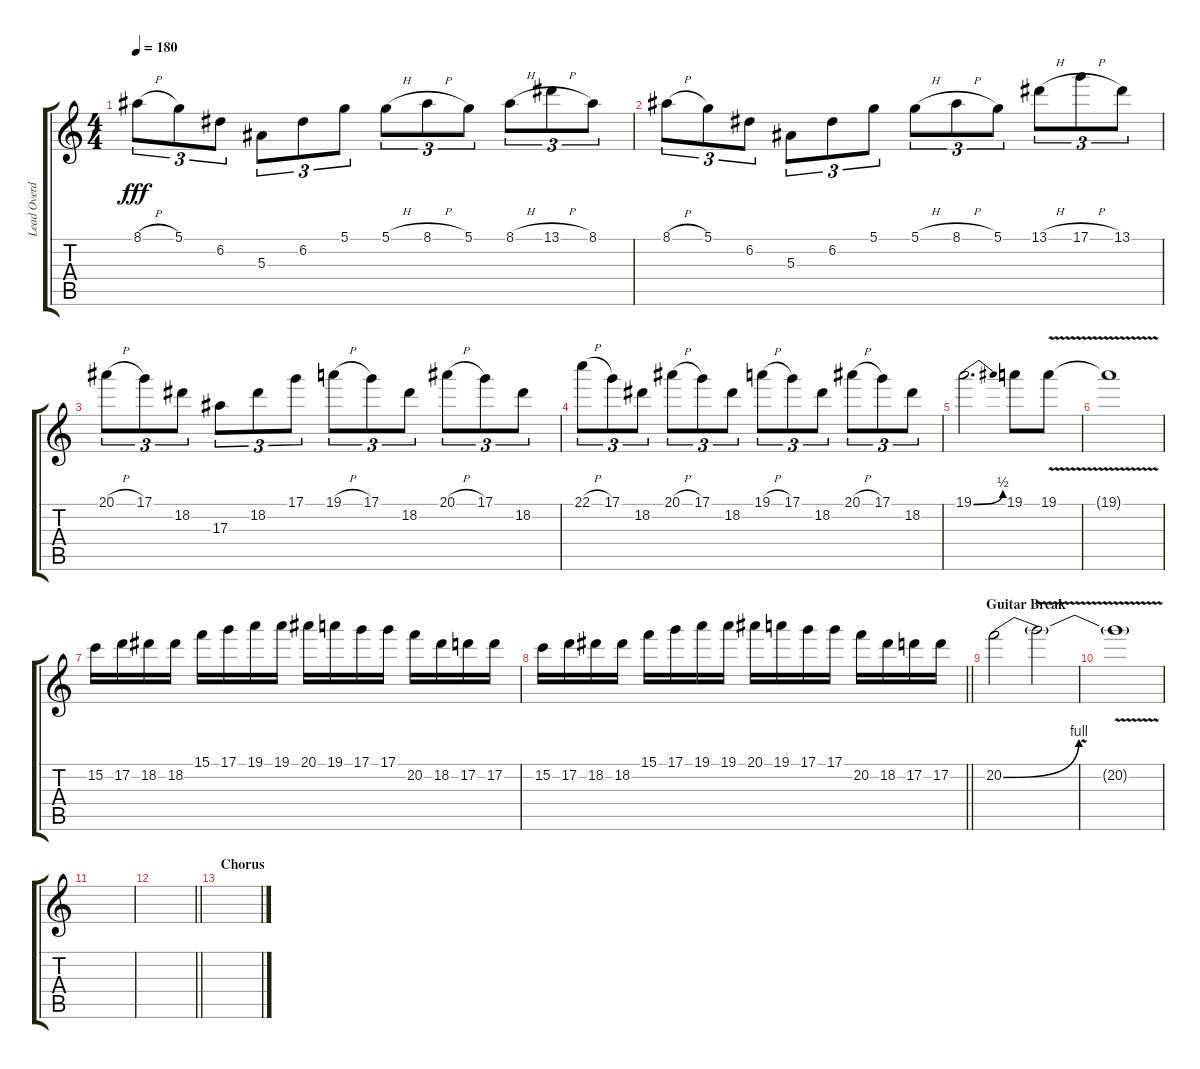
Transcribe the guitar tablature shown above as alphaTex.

\track ("Lead Overdub" "Lead Overd") {instrument distortionguitar}
\staff {score tabs}
\tuning (D4 A3 F3 C3 G2 D2) {hide}
\ts (4 4)
\tempo 180
\clef g2
\ks c
8.1{h}.8{tu (3 2) dy fff volume 8} 5.1.8{tu (3 2)} 6.2.8{tu (3 2)} 5.3.8{tu (3 2)} 6.2.8{tu (3 2)} 5.1.8{tu (3 2)} 5.1{h}.8{tu (3 2)} 8.1{h}.8{tu (3 2)} 5.1.8{tu (3 2)} 8.1{h}.8{tu (3 2)} 13.1{h}.8{tu (3 2)} 8.1.8{tu (3 2)} |
8.1{h}.8{tu (3 2)} 5.1.8{tu (3 2)} 6.2.8{tu (3 2)} 5.3.8{tu (3 2)} 6.2.8{tu (3 2)} 5.1.8{tu (3 2)} 5.1{h}.8{tu (3 2)} 8.1{h}.8{tu (3 2)} 5.1.8{tu (3 2)} 13.1{h}.8{tu (3 2)} 17.1{h}.8{tu (3 2)} 13.1.8{tu (3 2)} |
20.1{h}.8{tu (3 2)} 17.1.8{tu (3 2)} 18.2.8{tu (3 2)} 17.3.8{tu (3 2)} 18.2.8{tu (3 2)} 17.1.8{tu (3 2)} 19.1{h}.8{tu (3 2)} 17.1.8{tu (3 2)} 18.2.8{tu (3 2)} 20.1{h}.8{tu (3 2)} 17.1.8{tu (3 2)} 18.2.8{tu (3 2)} |
22.1{h}.8{tu (3 2)} 17.1.8{tu (3 2)} 18.2.8{tu (3 2)} 20.1{h}.8{tu (3 2)} 17.1.8{tu (3 2)} 18.2.8{tu (3 2)} 19.1{h}.8{tu (3 2)} 17.1.8{tu (3 2)} 18.2.8{tu (3 2)} 20.1{h}.8{tu (3 2)} 17.1.8{tu (3 2)} 18.2.8{tu (3 2)} |
19.1{be (bend 0 0 60 2)}.2{d volume 13} 19.1.8 19.1{v}.8 |
19.1{t}.1 |
15.2.16{volume 8} 17.2.16 18.2.16 18.2.16 15.1.16 17.1.16 19.1.16 19.1.16 20.1.16 19.1.16 17.1.16 17.1.16 20.2.16 18.2.16 17.2.16 17.2.16 |
\barLineRight lightlight
15.2.16 17.2.16 18.2.16 18.2.16 15.1.16 17.1.16 19.1.16 19.1.16 20.1.16 19.1.16 17.1.16 17.1.16 20.2.16 18.2.16 17.2.16 17.2.16 |
\section ("" "Guitar Break")
20.2{be (bend 0 0 60 4)}.2 20.2{v t}.2 |
20.2{t}.1 |
|
\barLineRight lightlight
|
\section ("" "Chorus")
